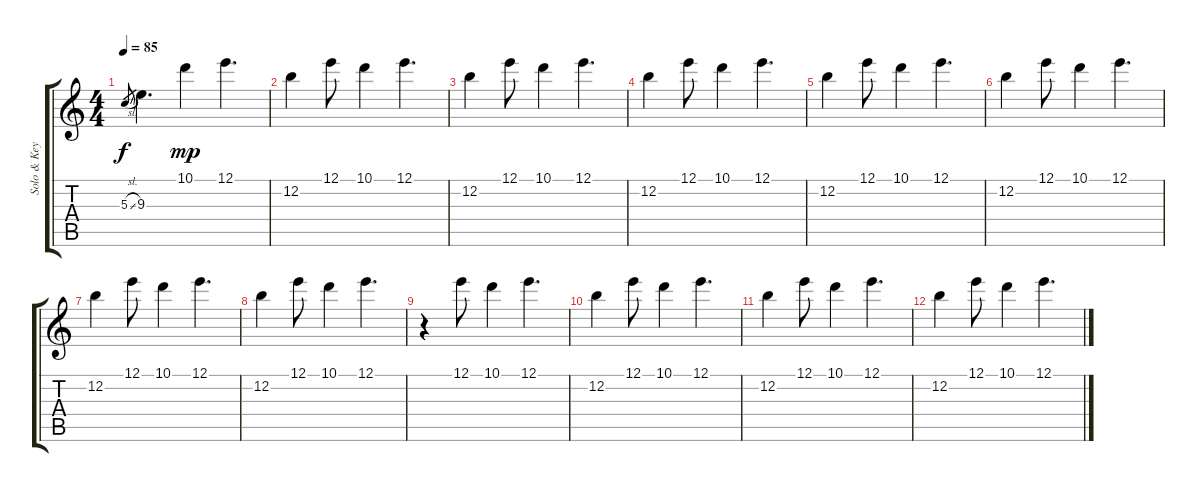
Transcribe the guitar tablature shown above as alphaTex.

\track ("Solo & Keyboard Guitar" "Solo & Key") {instrument acousticguitarsteel}
\staff {score tabs}
\tuning (E4 B3 G3 D3 A2 E2) {hide}
\ts (4 4)
\tempo 85
\clef g2
\ks c
5.3{sl}.8{gr dy f} 9.3.4{d} 10.1.4{dy mp} 12.1.4{d} |
12.2.4 12.1.8 10.1.4 12.1.4{d} |
12.2.4 12.1.8 10.1.4 12.1.4{d} |
12.2.4 12.1.8 10.1.4 12.1.4{d} |
12.2.4 12.1.8 10.1.4 12.1.4{d} |
12.2.4 12.1.8 10.1.4 12.1.4{d} |
12.2.4 12.1.8 10.1.4 12.1.4{d} |
12.2.4 12.1.8 10.1.4 12.1.4{d} |
r.4 12.1.8 10.1.4 12.1.4{d} |
12.2.4 12.1.8 10.1.4 12.1.4{d} |
12.2.4 12.1.8 10.1.4 12.1.4{d} |
12.2.4 12.1.8 10.1.4 12.1.4{d}
